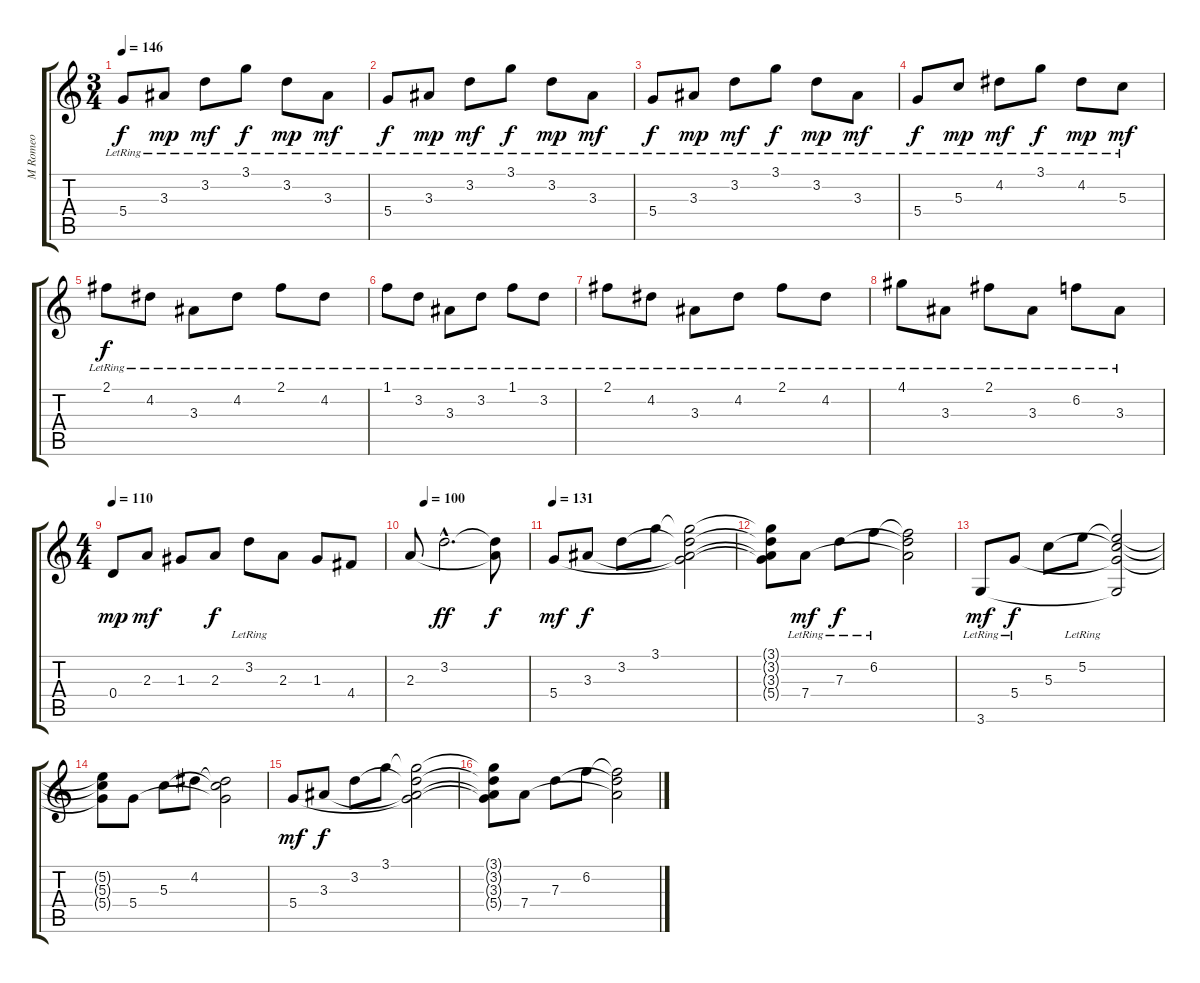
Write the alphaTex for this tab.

\track ("M Romeo" "M Romeo") {instrument electricguitarclean}
\staff {score tabs}
\tuning (E4 B3 G3 D3 A2 E2) {hide}
\ts (3 4)
\tempo 146
\clef g2
\ks c
5.4{lr}.8{dy f} 3.3{lr}.8{dy mp} 3.2{lr}.8{dy mf} 3.1{lr}.8{dy f} 3.2{lr}.8{dy mp} 3.3{lr}.8{dy mf} |
5.4{lr}.8{dy f} 3.3{lr}.8{dy mp} 3.2{lr}.8{dy mf} 3.1{lr}.8{dy f} 3.2{lr}.8{dy mp} 3.3{lr}.8{dy mf} |
5.4{lr}.8{dy f} 3.3{lr}.8{dy mp} 3.2{lr}.8{dy mf} 3.1{lr}.8{dy f} 3.2{lr}.8{dy mp} 3.3{lr}.8{dy mf} |
5.4{lr}.8{dy f} 5.3{lr}.8{dy mp} 4.2{lr}.8{dy mf} 3.1{lr}.8{dy f} 4.2{lr}.8{dy mp} 5.3{lr}.8{dy mf} |
2.1{lr}.8{dy f} 4.2{lr}.8 3.3{lr}.8 4.2{lr}.8 2.1{lr}.8 4.2{lr}.8 |
1.1{lr}.8 3.2{lr}.8 3.3{lr}.8 3.2{lr}.8 1.1{lr}.8 3.2{lr}.8 |
2.1{lr}.8 4.2{lr}.8 3.3{lr}.8 4.2{lr}.8 2.1{lr}.8 4.2{lr}.8 |
4.1{lr}.8 3.3{lr}.8 2.1{lr}.8 3.3{lr}.8 6.2{lr}.8 3.3{lr}.8 |
\ts (4 4)
\tempo 110
0.4.8{dy mp} 2.3.8{dy mf} 1.3.8 2.3.8{dy f} 3.2{lr}.8 2.3.8 1.3.8 4.4.8 |
\tempo (100 0.125)
2.3.8 3.2{hac}.2{d dy ff} (3.2{t} 2.3{t}).8{dy f} |
\tempo 131
5.4.8{dy mf} 3.3.8{dy f} 3.2.8 3.1.8 (3.1{t} 3.2{t} 3.3{t} 5.4{t}).2 |
(3.1{t} 3.2{t} 3.3{t} 5.4{t}).8 7.4{lr}.8{dy mf} 7.3{lr}.8{dy f} 6.2{lr}.8 (6.2{t} 7.3{t} 7.4{t}).2 |
3.6{lr}.8{dy mf} 5.4{lr}.8{dy f} 5.3.8 5.2{lr}.8 (5.2{t} 5.3{t} 5.4{t} 3.6{t}).2 |
(5.2{t} 5.3{t} 5.4{t}).8 5.4.8 5.3.8 4.2.8 (4.2{t} 5.3{t} 5.4{t}).2 |
5.4.8{dy mf} 3.3.8{dy f} 3.2.8 3.1.8 (3.1{t} 3.2{t} 3.3{t} 5.4{t}).2 |
(3.1{t} 3.2{t} 3.3{t} 5.4{t}).8 7.4.8 7.3.8 6.2.8 (6.2{t} 7.3{t} 7.4{t}).2
